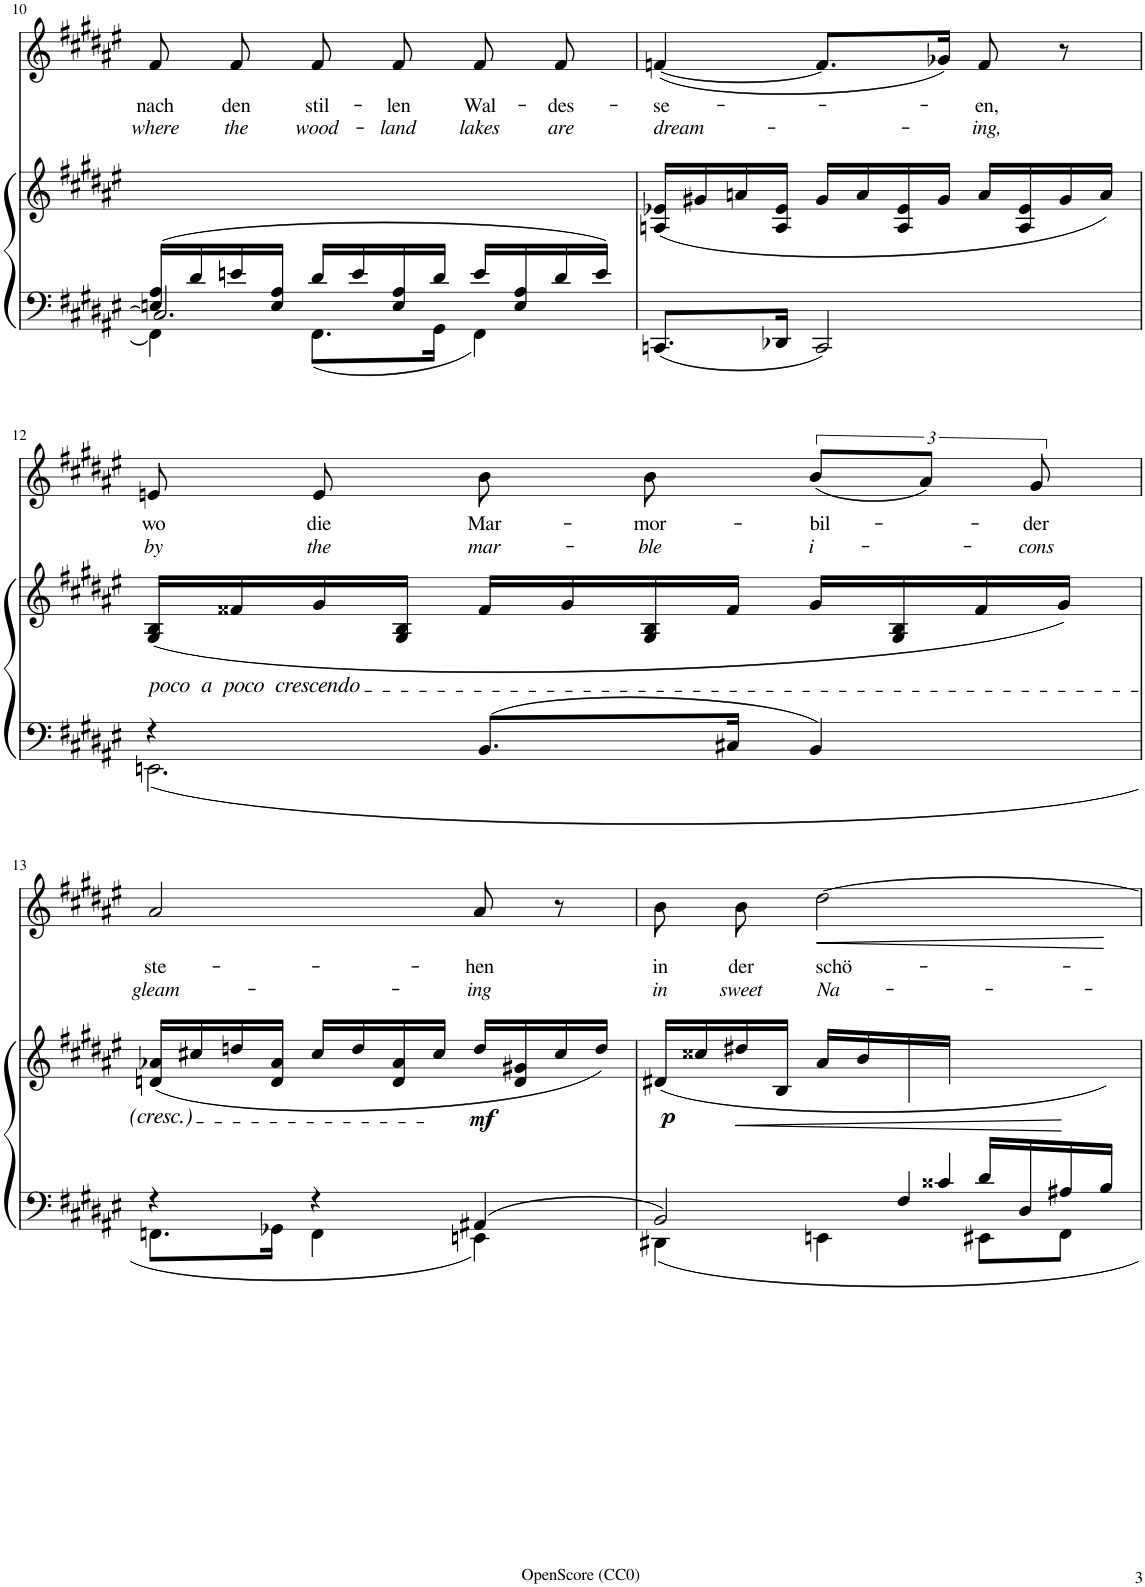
**kern	**kern	**dynam	**kern	**text	**text	**dynam
*part2	*part2	*part2	*part1	*part1	*part1	*part1
*staff3	*staff2	*staff2/3	*staff1	*staff1	*staff1	*staff1
!!LO:PB:g=z
*clefF4	*clefG2	*	*clefG2	*	*	*
*k[f#c#g#d#a#e#]	*k[f#c#g#d#a#e#]	*	*k[f#c#g#d#a#e#]	*	*	*
*M3/4	*M3/4	*	*M3/4	*	*	*
=10	=10	=10	=10	=10	=10	=10
*^	*	*	*	*	*	*
*	*^	*	*	*	*	*	*
!	!	!	!	!	!	!LO:LY:b	!LO:LY:b	!
16En/ 16A#/LL	4FF#\]	2.C#/]	2.ryy	.	8f#/	nach	where	.
16d#/	.	.	.	.	.	.	.	.
!	!	!	!	!	!	!LO:LY:b	!LO:LY:b	!
16en/	.	.	.	.	8f#/	den	the	.
16E/ 16A#/JJ	.	.	.	.	.	.	.	.
!	!	!	!	!	!	!LO:LY:b	!LO:LY:b	!
16d#/LL	8.FF#\L	.	.	.	8f#/	stil-	wood-	.
16e/	.	.	.	.	.	.	.	.
!	!	!	!	!	!	!LO:LY:b	!LO:LY:b	!
16E/ 16A#/	.	.	.	.	8f#/	-len	-land	.
16d#/JJ	16GG#\Jk	.	.	.	.	.	.	.
!	!	!	!	!	!	!LO:LY:b	!LO:LY:b	!
16e/LL	4FF#\	.	.	.	8f#/	Wal-	lakes	.
16E/ 16A#/	.	.	.	.	.	.	.	.
!	!	!	!	!	!	!LO:LY:b	!LO:LY:b	!
16d#/	.	.	.	.	8f#/	-des-	are	.
16e/JJ	.	.	.	.	.	.	.	.
*v	*v	*v	*	*	*	*	*	*
=11	=11	=11	=11	=11	=11	=11
!	!	!	!	!LO:LY:b	!LO:LY:b	!
8.CCn/L	(16An/ 16e-X/LL	.	([4fn/	-se-	dream-	.
.	16g#X/	.	.	.	.	.
.	16an/	.	.	.	.	.
16DD-X/Jk	16A/ 16e-/JJ	.	.	.	.	.
2CC/	16g#/LL	.	8.f/L]	.	.	.
.	16a/	.	.	.	.	.
.	16A/ 16e-/	.	.	.	.	.
.	16g#/JJ	.	16g-X/Jk)	.	.	.
!	!	!	!	!LO:LY:b	!LO:LY:b	!
.	16a/LL	.	8f/	-en,	-ing,	.
.	16A/ 16e-/	.	.	.	.	.
.	16g#/	.	8r	.	.	.
.	16a/JJ)	.	.	.	.	.
!!LO:LB:g=z
=12	=12	=12	=12	=12	=12	=12
*^	*	*	*	*	*	*
!	!	!LO:TX:b:i:t=poco  a  poco  crescendo	!	!	!	!	!
!	!	!	!	!	!LO:LY:b	!LO:LY:b	!
4r	2.EEn\	(16G#/ 16B/LL	.	8en/	wo	by	.
.	.	16f##X/	.	.	.	.	.
!	!	!	!	!	!LO:LY:b	!LO:LY:b	!
.	.	16g#/	.	8e/	die	the	.
.	.	16G#/ 16B/JJ	.	.	.	.	.
!	!	!	!	!	!LO:LY:b	!LO:LY:b	!
8.BB/L	.	16f##/LL	.	8b\	Mar-	mar-	.
.	.	16g#/	.	.	.	.	.
!	!	!	!	!	!LO:LY:b	!LO:LY:b	!
.	.	16G#/ 16B/	.	8b\	-mor-	-ble	.
16C#X/Jk	.	16f##/JJ	.	.	.	.	.
!	!	!	!	!	!LO:LY:b	!LO:LY:b	!
4BB/	.	16g#/LL	.	(12b/L	-bil-	i-	.
.	.	16G#/ 16B/	.	.	.	.	.
.	.	.	.	12a#/J)	.	.	.
.	.	16f##/	.	.	.	.	.
!	!	!	!	!	!LO:LY:b	!LO:LY:b	!
.	.	.	.	12g#/	-der	-cons	.
.	.	16g#/JJ)	.	.	.	.	.
!!LO:LB:g=z
=13	=13	=13	=13	=13	=13	=13	=13
!	!	!	!	!	!LO:LY:b	!LO:LY:b	!
4r	8.FFn\L	(16dn/ 16a-X/LL	.	2a#/	ste-	gleam-	.
.	.	16cc#X/	.	.	.	.	.
.	.	16ddn/	.	.	.	.	.
.	16GG-X\Jk	16d/ 16a-/JJ	.	.	.	.	.
4r	4FF\	16cc#/LL	.	.	.	.	.
.	.	16dd/	.	.	.	.	.
.	.	16d/ 16a-/	.	.	.	.	.
.	.	16cc#/JJ	.	.	.	.	.
!	!	!	!LO:DY:b	!	!LO:LY:b	!LO:LY:b	!
4AA#X/	4EEn\	16dd/LL	mf	8a#/	-hen	-ing	.
.	.	16d/ 16g#X/	.	.	.	.	.
.	.	16cc#/	.	8r	.	.	.
.	.	16dd/JJ)	.	.	.	.	.
=14	=14	=14	=14	=14	=14	=14	=14
*	*^	*	*	*	*	*	*
!	!	!	!	!LO:DY:b	!	!LO:LY:b	!LO:LY:b	!
2BB/	4DD#X\	4ryy	(16d#X/LL	p	8b\	in	in	.
.	.	.	16cc##X/	.	.	.	.	.
!	!	!	!	!LO:HP:b	!	!LO:LY:b	!LO:LY:b	!
.	.	.	16dd#X/	<	8b\	der	sweet	.
.	.	.	16B/JJ	.	.	.	.	.
!	!	!	!	!	!	!LO:LY:b	!LO:LY:b	!LO:HP:b
.	4EEn\	8ryy	16a#/LL	.	[2dd#\	schö-	Na-	<
.	.	.	16b/	.	.	.	.	.
.	.	16F#/	16F#/	.	.	.	.	.
.	.	16c##X/	16c##X/JJ	.	.	.	.	.
16d#/LL	8EE#X\L	4ryy	16ryy	.	.	.	.	.
16D#/	.	.	16ryy	.	.	.	.	.
16A#X/	8FF#\J	.	16ryy	[	.	.	.	.
16B/JJ	.	.	16ryy)	.	.	.	.	.
*v	*v	*v	*	*	*	*	*	*
.	.	.	.	.	.	[
=	=	=	=	=	=	=
*-	*-	*-	*-	*-	*-	*-
